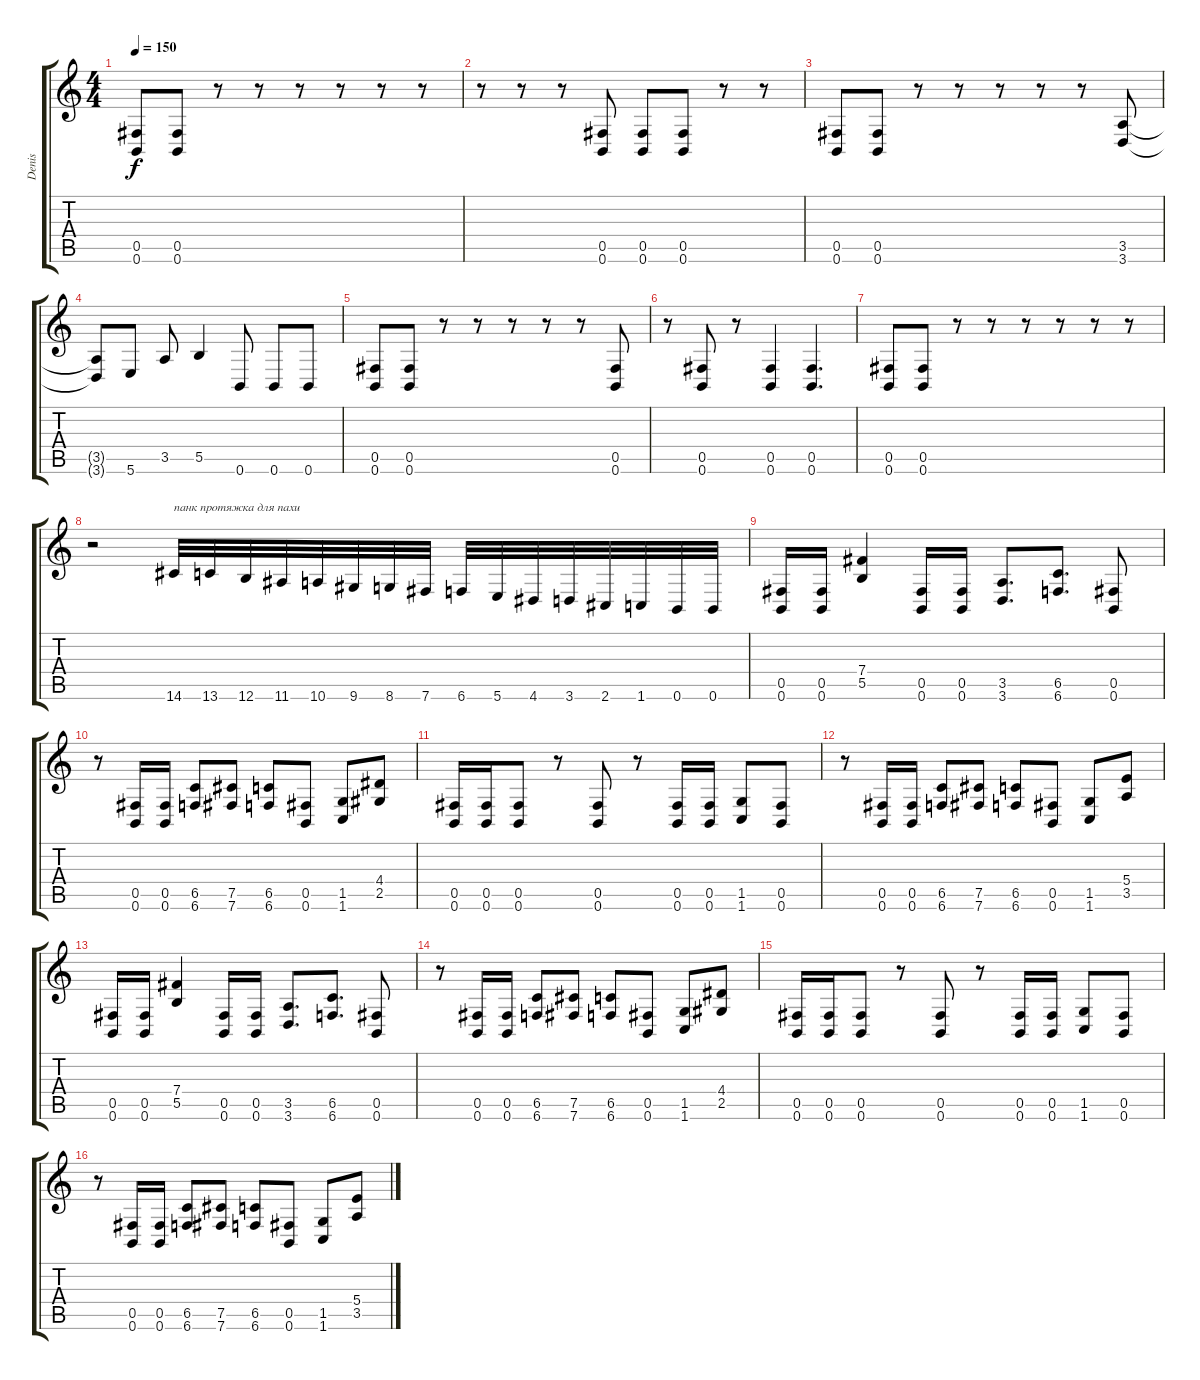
\track ("Denis" "Denis") {instrument distortionguitar}
\staff {score tabs}
\tuning (Db4 Ab3 E3 B2 Gb2 B1) {hide}
\ts (4 4)
\tempo 150
\clef g2
\ks c
(0.5 0.6).8{dy f} (0.5 0.6).8 r.8 r.8 r.8 r.8 r.8 r.8 |
r.8 r.8 r.8 (0.5 0.6).8 (0.5 0.6).8 (0.5 0.6).8 r.8 r.8 |
(0.5 0.6).8 (0.5 0.6).8 r.8 r.8 r.8 r.8 r.8 (3.5 3.6).8 |
(3.5{t} 3.6{t}).8 5.6.8 3.5.8 5.5.4 0.6.8 0.6.8 0.6.8 |
(0.5 0.6).8 (0.5 0.6).8 r.8 r.8 r.8 r.8 r.8 (0.5 0.6).8 |
r.8 (0.5 0.6).8 r.8 (0.5 0.6).4 (0.5 0.6).4{d} |
(0.5 0.6).8 (0.5 0.6).8 r.8 r.8 r.8 r.8 r.8 r.8 |
r.2 14.6.32{txt "панк протяжка для пахи"} 13.6.32 12.6.32 11.6.32 10.6.32 9.6.32 8.6.32 7.6.32 6.6.32 5.6.32 4.6.32 3.6.32 2.6.32 1.6.32 0.6.32 0.6.32 |
(0.5 0.6).16 (0.5 0.6).16 (7.4 5.5).4 (0.5 0.6).16 (0.5 0.6).16 (3.5 3.6).8{d} (6.5 6.6).8{d} (0.5 0.6).8 |
r.8 (0.5 0.6).16 (0.5 0.6).16 (6.5 6.6).8 (7.5 7.6).8 (6.5 6.6).8 (0.5 0.6).8 (1.5 1.6).8 (4.4 2.5).8 |
(0.5 0.6).16 (0.5 0.6).16 (0.5 0.6).8 r.8 (0.5 0.6).8 r.8 (0.5 0.6).16 (0.5 0.6).16 (1.5 1.6).8 (0.5 0.6).8 |
r.8 (0.5 0.6).16 (0.5 0.6).16 (6.5 6.6).8 (7.5 7.6).8 (6.5 6.6).8 (0.5 0.6).8 (1.5 1.6).8 (5.4 3.5).8 |
(0.5 0.6).16 (0.5 0.6).16 (7.4 5.5).4 (0.5 0.6).16 (0.5 0.6).16 (3.5 3.6).8{d} (6.5 6.6).8{d} (0.5 0.6).8 |
r.8 (0.5 0.6).16 (0.5 0.6).16 (6.5 6.6).8 (7.5 7.6).8 (6.5 6.6).8 (0.5 0.6).8 (1.5 1.6).8 (4.4 2.5).8 |
(0.5 0.6).16 (0.5 0.6).16 (0.5 0.6).8 r.8 (0.5 0.6).8 r.8 (0.5 0.6).16 (0.5 0.6).16 (1.5 1.6).8 (0.5 0.6).8 |
r.8 (0.5 0.6).16 (0.5 0.6).16 (6.5 6.6).8 (7.5 7.6).8 (6.5 6.6).8 (0.5 0.6).8 (1.5 1.6).8 (5.4 3.5).8
